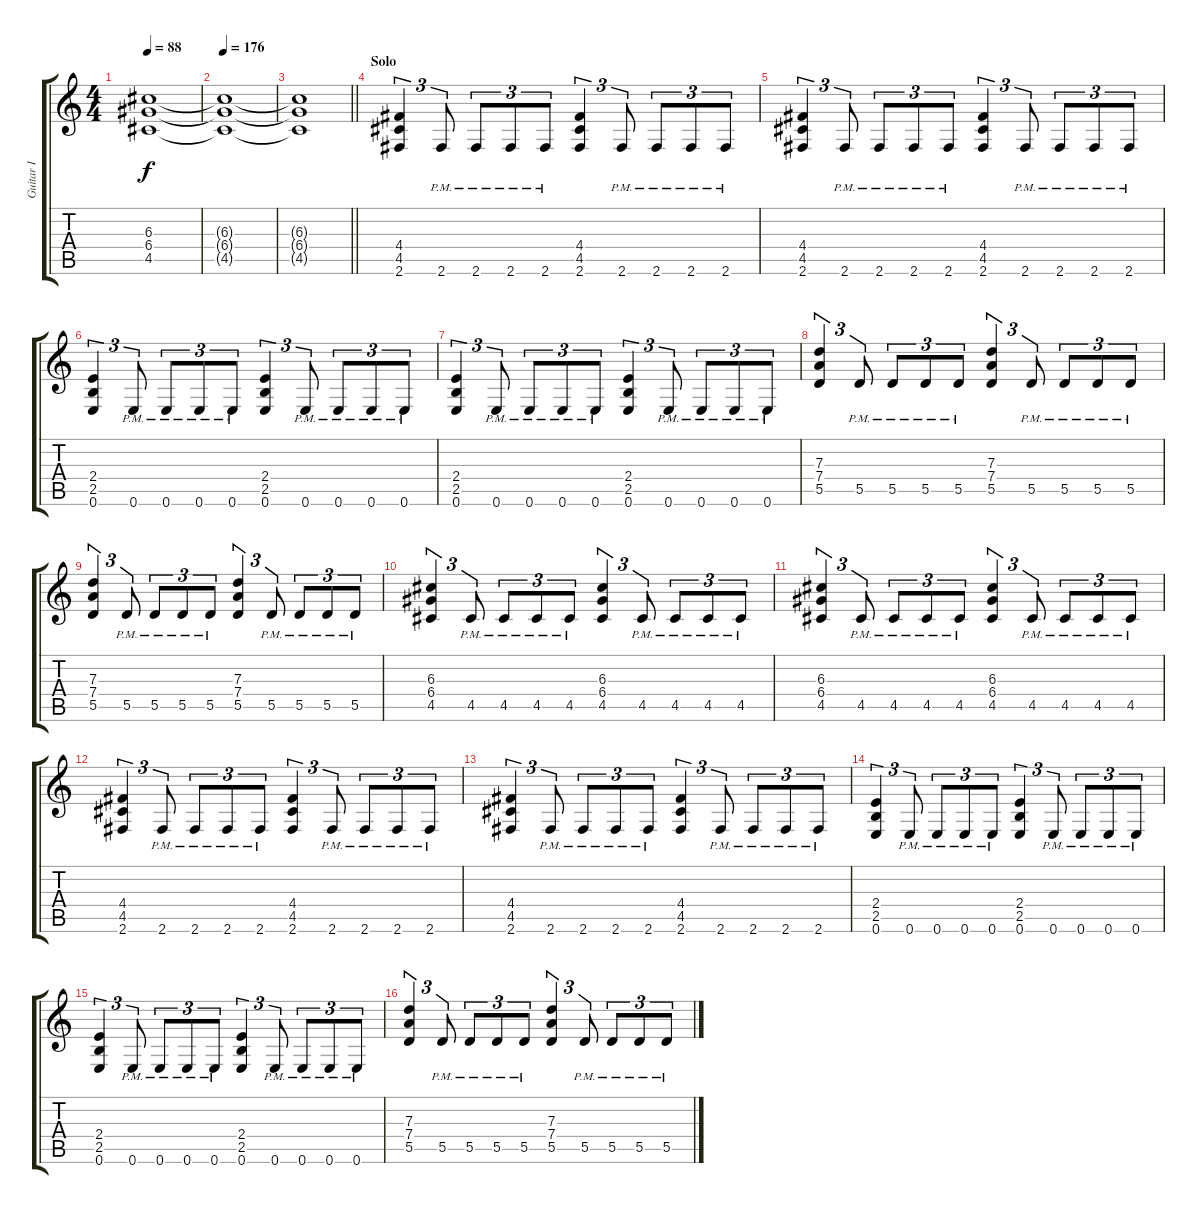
\track ("Guitar I" "Guitar I") {instrument overdrivenguitar}
\staff {score tabs}
\tuning (E4 B3 G3 D3 A2 E2) {hide}
\ts (4 4)
\tempo 88
\clef g2
\ks c
(6.3 6.4 4.5).1{dy f} |
\tempo 176
(6.3{t} 6.4{t} 4.5{t}).1 |
\barLineRight lightlight
(6.3{t} 6.4{t} 4.5{t}).1 |
\section ("" "Solo")
(4.4 4.5 2.6).4{tu (3 2)} 2.6{pm}.8{tu (3 2)} 2.6{pm}.8{tu (3 2)} 2.6{pm}.8{tu (3 2)} 2.6{pm}.8{tu (3 2)} (4.4 4.5 2.6).4{tu (3 2)} 2.6{pm}.8{tu (3 2)} 2.6{pm}.8{tu (3 2)} 2.6{pm}.8{tu (3 2)} 2.6{pm}.8{tu (3 2)} |
(4.4 4.5 2.6).4{tu (3 2)} 2.6{pm}.8{tu (3 2)} 2.6{pm}.8{tu (3 2)} 2.6{pm}.8{tu (3 2)} 2.6{pm}.8{tu (3 2)} (4.4 4.5 2.6).4{tu (3 2)} 2.6{pm}.8{tu (3 2)} 2.6{pm}.8{tu (3 2)} 2.6{pm}.8{tu (3 2)} 2.6{pm}.8{tu (3 2)} |
(2.4 2.5 0.6).4{tu (3 2)} 0.6{pm}.8{tu (3 2)} 0.6{pm}.8{tu (3 2)} 0.6{pm}.8{tu (3 2)} 0.6{pm}.8{tu (3 2)} (2.4 2.5 0.6).4{tu (3 2)} 0.6{pm}.8{tu (3 2)} 0.6{pm}.8{tu (3 2)} 0.6{pm}.8{tu (3 2)} 0.6{pm}.8{tu (3 2)} |
(2.4 2.5 0.6).4{tu (3 2)} 0.6{pm}.8{tu (3 2)} 0.6{pm}.8{tu (3 2)} 0.6{pm}.8{tu (3 2)} 0.6{pm}.8{tu (3 2)} (2.4 2.5 0.6).4{tu (3 2)} 0.6{pm}.8{tu (3 2)} 0.6{pm}.8{tu (3 2)} 0.6{pm}.8{tu (3 2)} 0.6{pm}.8{tu (3 2)} |
(7.3 7.4 5.5).4{tu (3 2)} 5.5{pm}.8{tu (3 2)} 5.5{pm}.8{tu (3 2)} 5.5{pm}.8{tu (3 2)} 5.5{pm}.8{tu (3 2)} (7.3 7.4 5.5).4{tu (3 2)} 5.5{pm}.8{tu (3 2)} 5.5{pm}.8{tu (3 2)} 5.5{pm}.8{tu (3 2)} 5.5{pm}.8{tu (3 2)} |
(7.3 7.4 5.5).4{tu (3 2)} 5.5{pm}.8{tu (3 2)} 5.5{pm}.8{tu (3 2)} 5.5{pm}.8{tu (3 2)} 5.5{pm}.8{tu (3 2)} (7.3 7.4 5.5).4{tu (3 2)} 5.5{pm}.8{tu (3 2)} 5.5{pm}.8{tu (3 2)} 5.5{pm}.8{tu (3 2)} 5.5{pm}.8{tu (3 2)} |
(6.3 6.4 4.5).4{tu (3 2)} 4.5{pm}.8{tu (3 2)} 4.5{pm}.8{tu (3 2)} 4.5{pm}.8{tu (3 2)} 4.5{pm}.8{tu (3 2)} (6.3 6.4 4.5).4{tu (3 2)} 4.5{pm}.8{tu (3 2)} 4.5{pm}.8{tu (3 2)} 4.5{pm}.8{tu (3 2)} 4.5{pm}.8{tu (3 2)} |
(6.3 6.4 4.5).4{tu (3 2)} 4.5{pm}.8{tu (3 2)} 4.5{pm}.8{tu (3 2)} 4.5{pm}.8{tu (3 2)} 4.5{pm}.8{tu (3 2)} (6.3 6.4 4.5).4{tu (3 2)} 4.5{pm}.8{tu (3 2)} 4.5{pm}.8{tu (3 2)} 4.5{pm}.8{tu (3 2)} 4.5{pm}.8{tu (3 2)} |
(4.4 4.5 2.6).4{tu (3 2)} 2.6{pm}.8{tu (3 2)} 2.6{pm}.8{tu (3 2)} 2.6{pm}.8{tu (3 2)} 2.6{pm}.8{tu (3 2)} (4.4 4.5 2.6).4{tu (3 2)} 2.6{pm}.8{tu (3 2)} 2.6{pm}.8{tu (3 2)} 2.6{pm}.8{tu (3 2)} 2.6{pm}.8{tu (3 2)} |
(4.4 4.5 2.6).4{tu (3 2)} 2.6{pm}.8{tu (3 2)} 2.6{pm}.8{tu (3 2)} 2.6{pm}.8{tu (3 2)} 2.6{pm}.8{tu (3 2)} (4.4 4.5 2.6).4{tu (3 2)} 2.6{pm}.8{tu (3 2)} 2.6{pm}.8{tu (3 2)} 2.6{pm}.8{tu (3 2)} 2.6{pm}.8{tu (3 2)} |
(2.4 2.5 0.6).4{tu (3 2)} 0.6{pm}.8{tu (3 2)} 0.6{pm}.8{tu (3 2)} 0.6{pm}.8{tu (3 2)} 0.6{pm}.8{tu (3 2)} (2.4 2.5 0.6).4{tu (3 2)} 0.6{pm}.8{tu (3 2)} 0.6{pm}.8{tu (3 2)} 0.6{pm}.8{tu (3 2)} 0.6{pm}.8{tu (3 2)} |
(2.4 2.5 0.6).4{tu (3 2)} 0.6{pm}.8{tu (3 2)} 0.6{pm}.8{tu (3 2)} 0.6{pm}.8{tu (3 2)} 0.6{pm}.8{tu (3 2)} (2.4 2.5 0.6).4{tu (3 2)} 0.6{pm}.8{tu (3 2)} 0.6{pm}.8{tu (3 2)} 0.6{pm}.8{tu (3 2)} 0.6{pm}.8{tu (3 2)} |
(7.3 7.4 5.5).4{tu (3 2)} 5.5{pm}.8{tu (3 2)} 5.5{pm}.8{tu (3 2)} 5.5{pm}.8{tu (3 2)} 5.5{pm}.8{tu (3 2)} (7.3 7.4 5.5).4{tu (3 2)} 5.5{pm}.8{tu (3 2)} 5.5{pm}.8{tu (3 2)} 5.5{pm}.8{tu (3 2)} 5.5{pm}.8{tu (3 2)}
